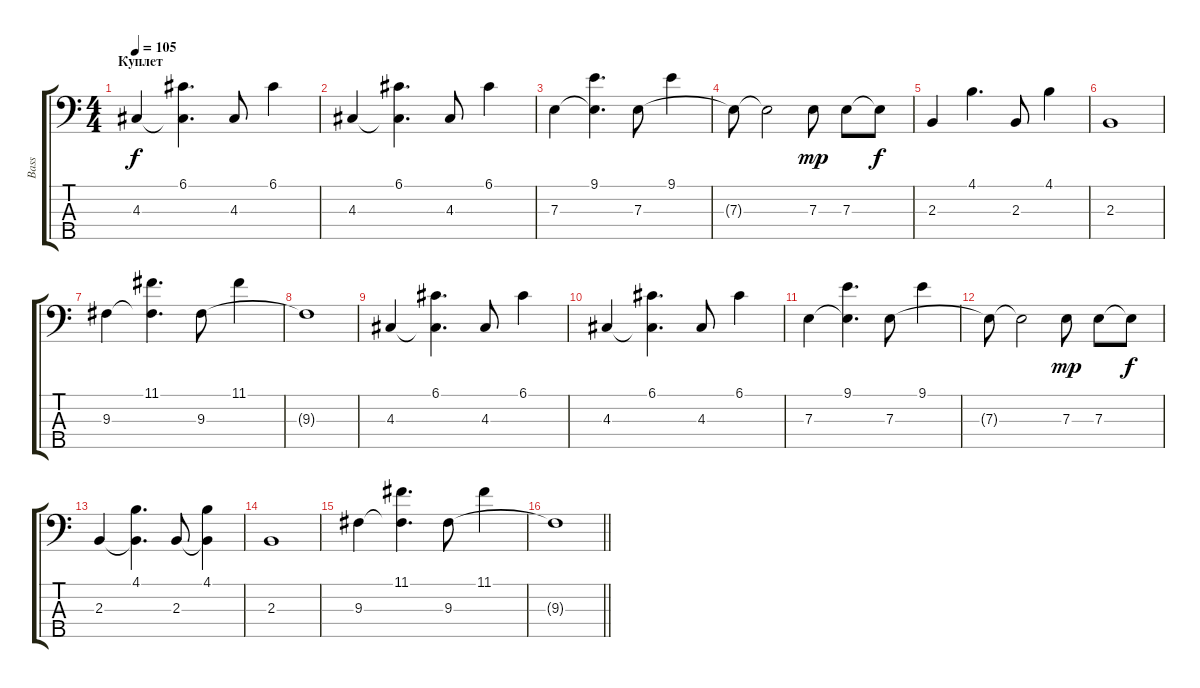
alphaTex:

\track ("Bass" "Bass") {instrument electricbassfinger}
\staff {score tabs}
\tuning (G2 D2 A1 E1 B0) {hide}
\ts (4 4)
\section ("" "Куплет")
\tempo 105
\clef f4
\ks c
4.3.4{dy f} (6.1 4.3{t}).4{d} 4.3.8 6.1.4 |
4.3.4 (6.1 4.3{t}).4{d} 4.3.8 6.1.4 |
7.3.4 (9.1 7.3{t}).4{d} 7.3.8 9.1.4 |
7.3{t}.8 7.3{t}.2 7.3.8{dy mp} 7.3.8 7.3{t}.8{dy f} |
2.3.4 4.1.4{d} 2.3.8 4.1.4 |
2.3.1 |
9.3.4 (11.1 9.3{t}).4{d} 9.3.8 11.1.4 |
9.3{t}.1 |
4.3.4 (6.1 4.3{t}).4{d} 4.3.8 6.1.4 |
4.3.4 (6.1 4.3{t}).4{d} 4.3.8 6.1.4 |
7.3.4 (9.1 7.3{t}).4{d} 7.3.8 9.1.4 |
7.3{t}.8 7.3{t}.2 7.3.8{dy mp} 7.3.8 7.3{t}.8{dy f} |
2.3.4 (4.1 2.3{t}).4{d} 2.3.8 (4.1 2.3{t}).4 |
2.3.1 |
9.3.4 (11.1 9.3{t}).4{d} 9.3.8 11.1.4 |
\barLineRight lightlight
9.3{t}.1
